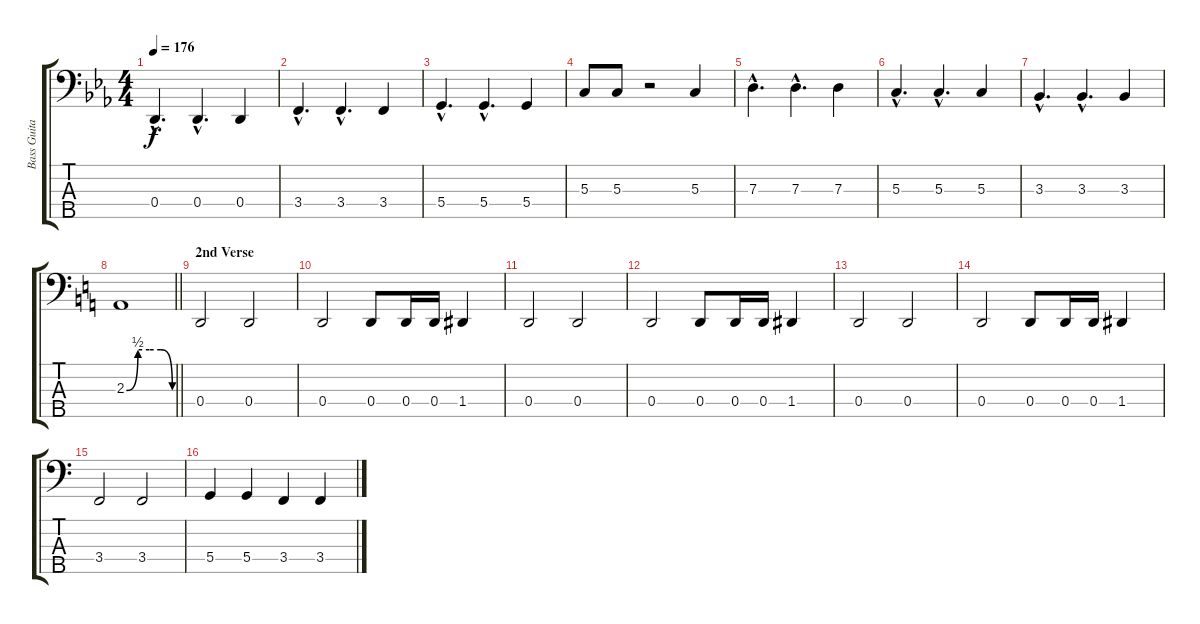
\track ("Bass Guitar" "Bass Guita") {instrument electricbasspick}
\staff {score tabs}
\tuning (F2 C2 G1 D1 A0) {hide}
\ts (4 4)
\tempo 176
\clef f4
\ks eb
0.4{hac}.4{d dy f} 0.4{hac}.4{d} 0.4.4 |
3.4{hac}.4{d} 3.4{hac}.4{d} 3.4.4 |
5.4{hac}.4{d} 5.4{hac}.4{d} 5.4.4 |
5.3.8 5.3.8 r.2 5.3.4 |
7.3{hac}.4{d} 7.3{hac}.4{d} 7.3.4 |
5.3{hac}.4{d} 5.3{hac}.4{d} 5.3.4 |
3.3{hac}.4{d} 3.3{hac}.4{d} 3.3.4 |
\barLineRight lightlight
\ks c
2.3{be (custom 0 0 15 2 30 2 45 2 60 0)}.1 |
\section ("" "2nd Verse")
0.4.2 0.4.2 |
0.4.2 0.4.8 0.4.16 0.4.16 1.4.4 |
0.4.2 0.4.2 |
0.4.2 0.4.8 0.4.16 0.4.16 1.4.4 |
0.4.2 0.4.2 |
0.4.2 0.4.8 0.4.16 0.4.16 1.4.4 |
3.4.2 3.4.2 |
5.4.4 5.4.4 3.4.4 3.4.4
